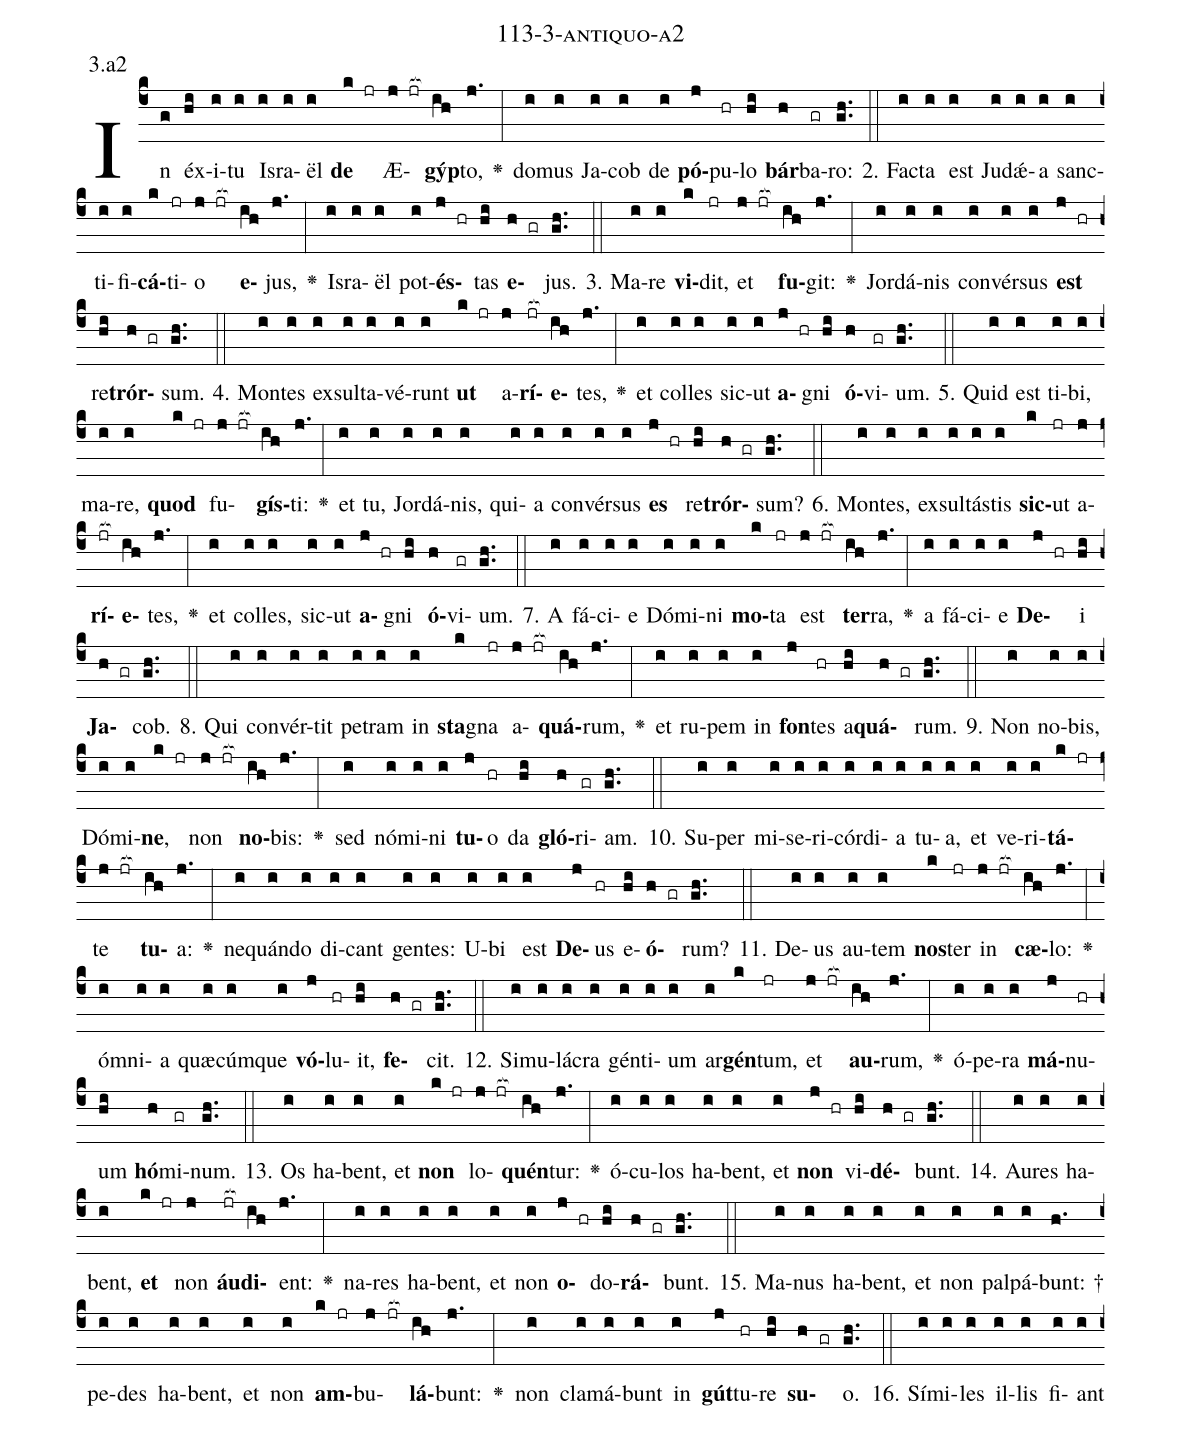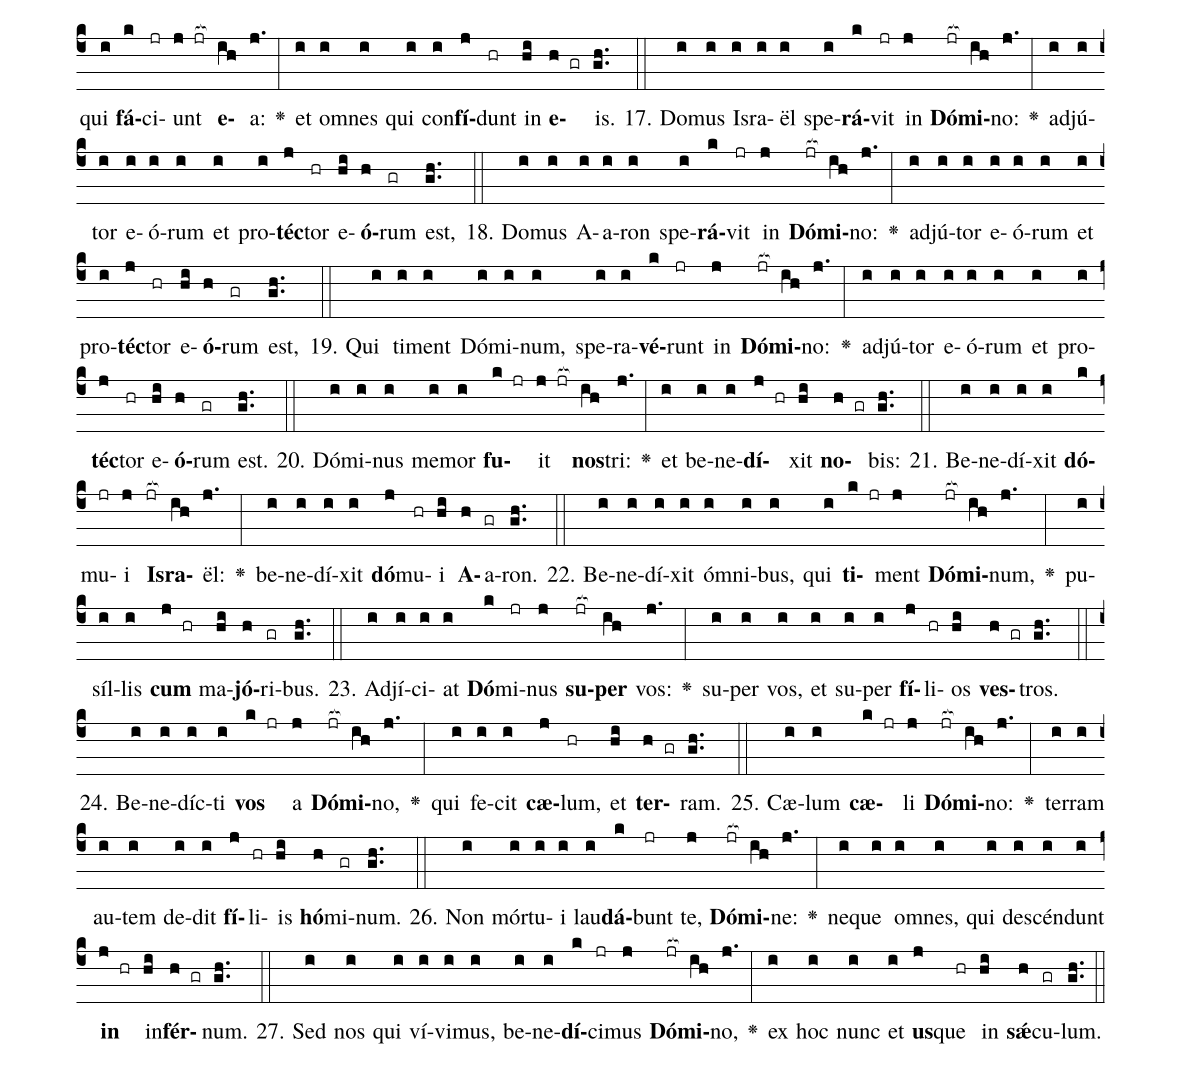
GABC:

name: 113-3-antiquo-a2;
annotation: 3.a2;
%%
(c4)In(g) éx(hi)i(i)tu(i) Is(i)ra(i)ël(i) <b>de</b>(k jr) Æ(j jr[ocb:1{])<b>gýp</b>(ih[ocb:0}])to,(j.) <v>\greheightstar</v>(:) do(i)mus(i) Ja(i)cob(i) de(i) <b>pó</b>(j)pu(hr)lo(hi) <b>bár</b>(h)ba(gr)ro:(gh..) (::)
2. Fac(i)ta(i) est(i) Ju(i)dǽ(i)a(i) sanc(i)ti(i)fi(i)<b>cá</b>(k)ti(jr)o(j jr[ocb:1{]) <b>e</b>(ih[ocb:0}])jus,(j.) <v>\greheightstar</v>(:) Is(i)ra(i)ël(i) pot(i)<b>és</b>(j hr)tas(hi) <b>e</b>(h gr)jus.(gh..) (::)
3. Ma(i)re(i) <b>vi</b>(k)dit,(jr) et(j jr[ocb:1{]) <b>fu</b>(ih[ocb:0}])git:(j.) <v>\greheightstar</v>(:) Jor(i)dá(i)nis(i) con(i)vér(i)sus(i) <b>est</b>(j hr) re(hi)<b>trór</b>(h gr)sum.(gh..) (::)
4. Mon(i)tes(i) ex(i)sul(i)ta(i)vé(i)runt(i) <b>ut</b>(k jr) a(j)<b>rí</b>(jr[ocb:1{])<b>e</b>(ih[ocb:0}])tes,(j.) <v>\greheightstar</v>(:) et(i) col(i)les(i) sic(i)ut(i) <b>a</b>(j hr)gni(hi) <b>ó</b>(h)vi(gr)um.(gh..) (::)
5. Quid(i) est(i) ti(i)bi,(i) ma(i)re,(i) <b>quod</b>(k jr) fu(j jr[ocb:1{])<b>gís</b>(ih[ocb:0}])ti:(j.) <v>\greheightstar</v>(:) et(i) tu,(i) Jor(i)dá(i)nis,(i) qui(i)a(i) con(i)vér(i)sus(i) <b>es</b>(j hr) re(hi)<b>trór</b>(h gr)sum?(gh..) (::)
6. Mon(i)tes,(i) ex(i)sul(i)tás(i)tis(i) <b>sic</b>(k)ut(jr) a(j)<b>rí</b>(jr[ocb:1{])<b>e</b>(ih[ocb:0}])tes,(j.) <v>\greheightstar</v>(:) et(i) col(i)les,(i) sic(i)ut(i) <b>a</b>(j hr)gni(hi) <b>ó</b>(h)vi(gr)um.(gh..) (::)
7. A(i) fá(i)ci(i)e(i) Dó(i)mi(i)ni(i) <b>mo</b>(k)ta(jr) est(j jr[ocb:1{]) <b>ter</b>(ih[ocb:0}])ra,(j.) <v>\greheightstar</v>(:) a(i) fá(i)ci(i)e(i) <b>De</b>(j hr)i(hi) <b>Ja</b>(h gr)cob.(gh..) (::)
8. Qui(i) con(i)vér(i)tit(i) pe(i)tram(i) in(i) <b>sta</b>(k)gna(jr) a(j jr[ocb:1{])<b>quá</b>(ih[ocb:0}])rum,(j.) <v>\greheightstar</v>(:) et(i) ru(i)pem(i) in(i) <b>fon</b>(j)tes(hr) a(hi)<b>quá</b>(h gr)rum.(gh..) (::)
9. Non(i) no(i)bis,(i) Dó(i)mi(i)<b>ne</b>,(k jr) non(j jr[ocb:1{]) <b>no</b>(ih[ocb:0}])bis:(j.) <v>\greheightstar</v>(:) sed(i) nó(i)mi(i)ni(i) <b>tu</b>(j)o(hr) da(hi) <b>gló</b>(h)ri(gr)am.(gh..) (::)
10. Su(i)per(i) mi(i)se(i)ri(i)cór(i)di(i)a(i) tu(i)a,(i) et(i) ve(i)ri(i)<b>tá</b>(k jr)te(j jr[ocb:1{]) <b>tu</b>(ih[ocb:0}])a:(j.) <v>\greheightstar</v>(:) ne(i)quán(i)do(i) di(i)cant(i) gen(i)tes:(i) U(i)bi(i) est(i) <b>De</b>(j)us(hr) e(hi)<b>ó</b>(h gr)rum?(gh..) (::)
11. De(i)us(i) au(i)tem(i) <b>nos</b>(k)ter(jr) in(j jr[ocb:1{]) <b>cæ</b>(ih[ocb:0}])lo:(j.) <v>\greheightstar</v>(:) óm(i)ni(i)a(i) quæ(i)cúm(i)que(i) <b>vó</b>(j)lu(hr)it,(hi) <b>fe</b>(h gr)cit.(gh..) (::)
12. Si(i)mu(i)lá(i)cra(i) gén(i)ti(i)um(i) ar(i)<b>gén</b>(k)tum,(jr) et(j jr[ocb:1{]) <b>au</b>(ih[ocb:0}])rum,(j.) <v>\greheightstar</v>(:) ó(i)pe(i)ra(i) <b>má</b>(j)nu(hr)um(hi) <b>hó</b>(h)mi(gr)num.(gh..) (::)
13. Os(i) ha(i)bent,(i) et(i) <b>non</b>(k jr) lo(j jr[ocb:1{])<b>quén</b>(ih[ocb:0}])tur:(j.) <v>\greheightstar</v>(:) ó(i)cu(i)los(i) ha(i)bent,(i) et(i) <b>non</b>(j hr) vi(hi)<b>dé</b>(h gr)bunt.(gh..) (::)
14. Au(i)res(i) ha(i)bent,(i) <b>et</b>(k jr) non(j) <b>áu</b>(jr[ocb:1{])<b>di</b>(ih[ocb:0}])ent:(j.) <v>\greheightstar</v>(:) na(i)res(i) ha(i)bent,(i) et(i) non(i) <b>o</b>(j hr)do(hi)<b>rá</b>(h gr)bunt.(gh..) (::)
15. Ma(i)nus(i) ha(i)bent,(i) et(i) non(i) pal(i)pá(i)bunt: †(h.) pe(i)des(i) ha(i)bent,(i) et(i) non(i) <b>am</b>(k jr)bu(j jr[ocb:1{])<b>lá</b>(ih[ocb:0}])bunt:(j.) <v>\greheightstar</v>(:) non(i) cla(i)má(i)bunt(i) in(i) <b>gút</b>(j)tu(hr)re(hi) <b>su</b>(h gr)o.(gh..) (::)
16. Sí(i)mi(i)les(i) il(i)lis(i) fi(i)ant(i) qui(i) <b>fá</b>(k)ci(jr)unt(j jr[ocb:1{]) <b>e</b>(ih[ocb:0}])a:(j.) <v>\greheightstar</v>(:) et(i) om(i)nes(i) qui(i) con(i)<b>fí</b>(j)dunt(hr) in(hi) <b>e</b>(h gr)is.(gh..) (::)
17. Do(i)mus(i) Is(i)ra(i)ël(i) spe(i)<b>rá</b>(k)vit(jr) in(j) <b>Dó</b>(jr[ocb:1{])<b>mi</b>(ih[ocb:0}])no:(j.) <v>\greheightstar</v>(:) ad(i)jú(i)tor(i) e(i)ó(i)rum(i) et(i) pro(i)<b>téc</b>(j)tor(hr) e(hi)<b>ó</b>(h)rum(gr) est,(gh..) (::)
18. Do(i)mus(i) A(i)a(i)ron(i) spe(i)<b>rá</b>(k)vit(jr) in(j) <b>Dó</b>(jr[ocb:1{])<b>mi</b>(ih[ocb:0}])no:(j.) <v>\greheightstar</v>(:) ad(i)jú(i)tor(i) e(i)ó(i)rum(i) et(i) pro(i)<b>téc</b>(j)tor(hr) e(hi)<b>ó</b>(h)rum(gr) est,(gh..) (::)
19. Qui(i) ti(i)ment(i) Dó(i)mi(i)num,(i) spe(i)ra(i)<b>vé</b>(k)runt(jr) in(j) <b>Dó</b>(jr[ocb:1{])<b>mi</b>(ih[ocb:0}])no:(j.) <v>\greheightstar</v>(:) ad(i)jú(i)tor(i) e(i)ó(i)rum(i) et(i) pro(i)<b>téc</b>(j)tor(hr) e(hi)<b>ó</b>(h)rum(gr) est.(gh..) (::)
20. Dó(i)mi(i)nus(i) me(i)mor(i) <b>fu</b>(k jr)it(j jr[ocb:1{]) <b>nos</b>(ih[ocb:0}])tri:(j.) <v>\greheightstar</v>(:) et(i) be(i)ne(i)<b>dí</b>(j hr)xit(hi) <b>no</b>(h gr)bis:(gh..) (::)
21. Be(i)ne(i)dí(i)xit(i) <b>dó</b>(k)mu(jr)i(j) <b>Is</b>(jr[ocb:1{])<b>ra</b>(ih[ocb:0}])ël:(j.) <v>\greheightstar</v>(:) be(i)ne(i)dí(i)xit(i) <b>dó</b>(j)mu(hr)i(hi) <b>A</b>(h)a(gr)ron.(gh..) (::)
22. Be(i)ne(i)dí(i)xit(i) óm(i)ni(i)bus,(i) qui(i) <b>ti</b>(k jr)ment(j) <b>Dó</b>(jr[ocb:1{])<b>mi</b>(ih[ocb:0}])num,(j.) <v>\greheightstar</v>(:) pu(i)síl(i)lis(i) <b>cum</b>(j hr) ma(hi)<b>jó</b>(h)ri(gr)bus.(gh..) (::)
23. Ad(i)jí(i)ci(i)at(i) <b>Dó</b>(k)mi(jr)nus(j) <b>su</b>(jr[ocb:1{])<b>per</b>(ih[ocb:0}]) vos:(j.) <v>\greheightstar</v>(:) su(i)per(i) vos,(i) et(i) su(i)per(i) <b>fí</b>(j)li(hr)os(hi) <b>ves</b>(h gr)tros.(gh..) (::)
24. Be(i)ne(i)díc(i)ti(i) <b>vos</b>(k jr) a(j) <b>Dó</b>(jr[ocb:1{])<b>mi</b>(ih[ocb:0}])no,(j.) <v>\greheightstar</v>(:) qui(i) fe(i)cit(i) <b>cæ</b>(j)lum,(hr) et(hi) <b>ter</b>(h gr)ram.(gh..) (::)
25. Cæ(i)lum(i) <b>cæ</b>(k jr)li(j) <b>Dó</b>(jr[ocb:1{])<b>mi</b>(ih[ocb:0}])no:(j.) <v>\greheightstar</v>(:) ter(i)ram(i) au(i)tem(i) de(i)dit(i) <b>fí</b>(j)li(hr)is(hi) <b>hó</b>(h)mi(gr)num.(gh..) (::)
26. Non(i) mór(i)tu(i)i(i) lau(i)<b>dá</b>(k)bunt(jr) te,(j) <b>Dó</b>(jr[ocb:1{])<b>mi</b>(ih[ocb:0}])ne:(j.) <v>\greheightstar</v>(:) ne(i)que(i) om(i)nes,(i) qui(i) de(i)scén(i)dunt(i) <b>in</b>(j hr) in(hi)<b>fér</b>(h gr)num.(gh..) (::)
27. Sed(i) nos(i) qui(i) ví(i)vi(i)mus,(i) be(i)ne(i)<b>dí</b>(k)ci(jr)mus(j) <b>Dó</b>(jr[ocb:1{])<b>mi</b>(ih[ocb:0}])no,(j.) <v>\greheightstar</v>(:) ex(i) hoc(i) nunc(i) et(i) <b>us</b>(j)que(hr) in(hi) <b>sǽ</b>(h)cu(gr)lum.(gh..) (::)
